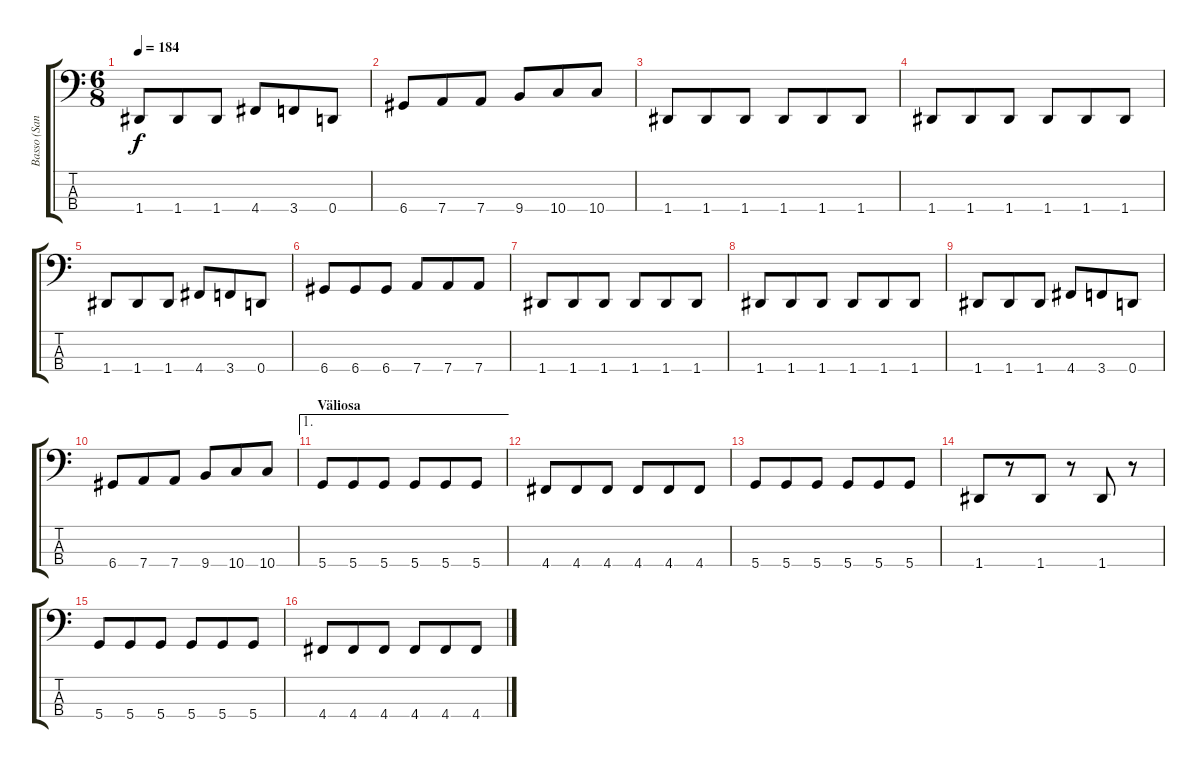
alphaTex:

\track ("Basso (Santtu)" "Basso (San") {instrument electricbasspick}
\staff {score tabs}
\tuning (G2 D2 A1 D1) {hide}
\ts (6 8)
\tempo 184
\clef f4
\ks c
1.4.8{dy f} 1.4.8 1.4.8 4.4.8 3.4.8 0.4.8 |
6.4.8 7.4.8 7.4.8 9.4.8 10.4.8 10.4.8 |
1.4.8 1.4.8 1.4.8 1.4.8 1.4.8 1.4.8 |
1.4.8 1.4.8 1.4.8 1.4.8 1.4.8 1.4.8 |
1.4.8 1.4.8 1.4.8 4.4.8 3.4.8 0.4.8 |
6.4.8 6.4.8 6.4.8 7.4.8 7.4.8 7.4.8 |
1.4.8 1.4.8 1.4.8 1.4.8 1.4.8 1.4.8 |
1.4.8 1.4.8 1.4.8 1.4.8 1.4.8 1.4.8 |
1.4.8 1.4.8 1.4.8 4.4.8 3.4.8 0.4.8 |
6.4.8 7.4.8 7.4.8 9.4.8 10.4.8 10.4.8 |
\ae 1
\section ("" "Väliosa")
5.4.8 5.4.8 5.4.8 5.4.8 5.4.8 5.4.8 |
4.4.8 4.4.8 4.4.8 4.4.8 4.4.8 4.4.8 |
5.4.8 5.4.8 5.4.8 5.4.8 5.4.8 5.4.8 |
1.4.8 r.8 1.4.8 r.8 1.4.8 r.8 |
5.4.8 5.4.8 5.4.8 5.4.8 5.4.8 5.4.8 |
4.4.8 4.4.8 4.4.8 4.4.8 4.4.8 4.4.8
